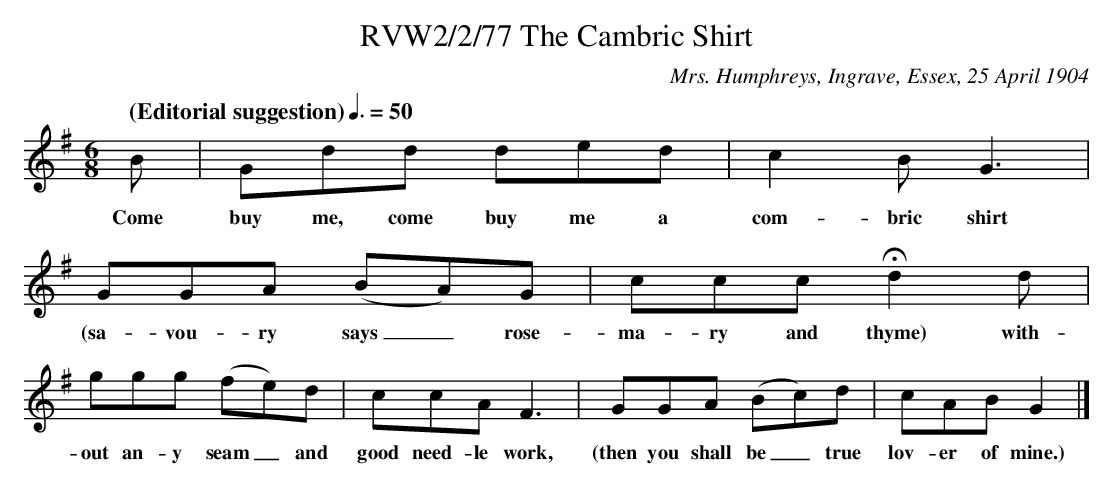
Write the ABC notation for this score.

X:1
T:RVW2/2/77 The Cambric Shirt
C: Mrs. Humphreys, Ingrave, Essex, 25 April 1904
L:1/8
Q: "(Editorial suggestion)" 3/8=50
M:6/8
K:G
B | Gdd ded | c2 B G3 | GGA (BA)G | ccc Hd2 d |
w: Come buy me, come buy me a com-bric shirt (sa-vou-ry says_ rose-ma-ry and thyme) with-
ggg (fe)d | ccA F3 | GGA (Bc)d | cAB G2 |]
w: out an-y seam_ and good need-le work, (then you shall be_ true lov-er of mine.)
